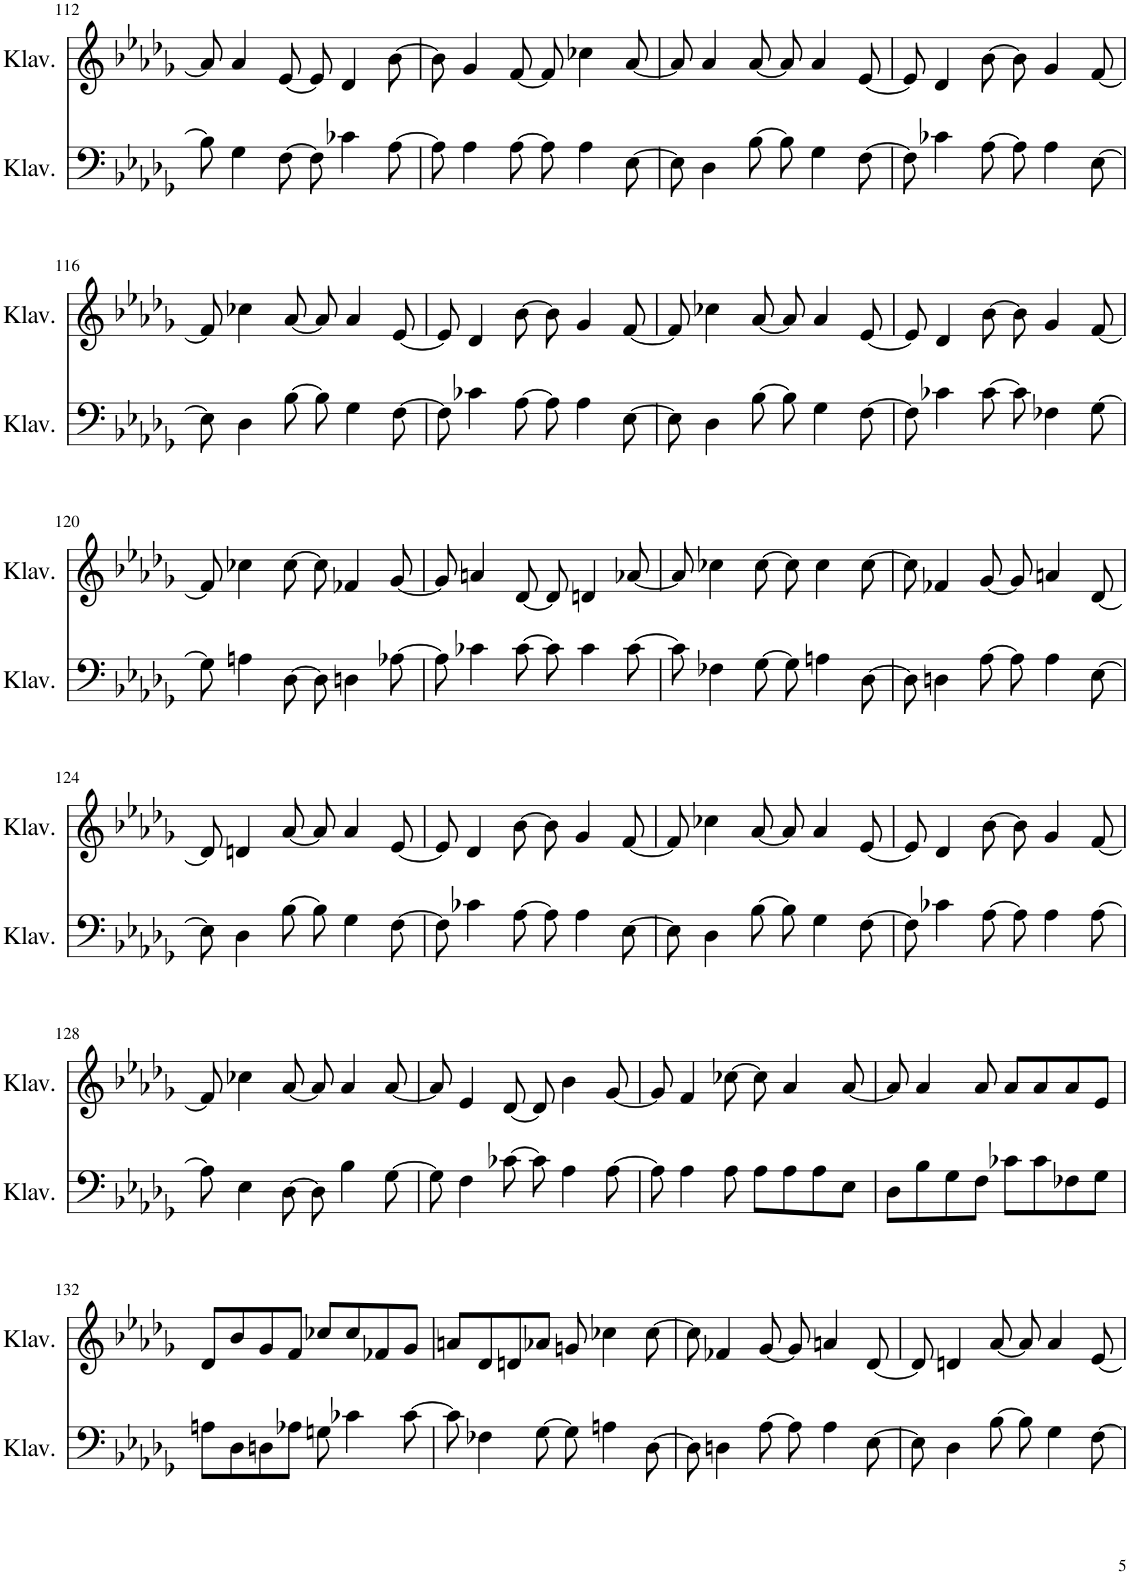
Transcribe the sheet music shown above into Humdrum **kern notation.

**kern	**kern
*part2	*part1
*staff2	*staff1
*I"Klavier	*I"Klavier
*I'Klav.	*I'Klav.
!!LO:PB:g=z
*clefF4	*clefG2
*k[b-e-a-d-g-]	*k[b-e-a-d-g-]
*M4/4	*M4/4
=112	=112
8B-\]	8a-/]
4G-\	4a-/
[8F\	[8e-/
8F\]	8e-/]
4c-X\	4d-/
[8A-\	[8b-\
=113	=113
8A-\]	8b-\]
4A-\	4g-/
[8A-\	[8f/
8A-\]	8f/]
4A-\	4cc-X\
[8E-\	[8a-/
=114	=114
8E-\]	8a-/]
4D-\	4a-/
[8B-\	[8a-/
8B-\]	8a-/]
4G-\	4a-/
[8F\	[8e-/
=115	=115
8F\]	8e-/]
4c-X\	4d-/
[8A-\	[8b-\
8A-\]	8b-\]
4A-\	4g-/
[8E-\	[8f/
!!LO:LB:g=z
=116	=116
8E-\]	8f/]
4D-\	4cc-X\
[8B-\	[8a-/
8B-\]	8a-/]
4G-\	4a-/
[8F\	[8e-/
=117	=117
8F\]	8e-/]
4c-X\	4d-/
[8A-\	[8b-\
8A-\]	8b-\]
4A-\	4g-/
[8E-\	[8f/
=118	=118
8E-\]	8f/]
4D-\	4cc-X\
[8B-\	[8a-/
8B-\]	8a-/]
4G-\	4a-/
[8F\	[8e-/
=119	=119
8F\]	8e-/]
4c-X\	4d-/
[8c-\	[8b-\
8c-\]	8b-\]
4F-X\	4g-/
[8G-\	[8f/
!!LO:LB:g=z
=120	=120
8G-\]	8f/]
4An\	4cc-X\
[8D-\	[8cc-\
8D-\]	8cc-\]
4Dn\	4f-X/
[8A-X\	[8g-/
=121	=121
8A-\]	8g-/]
4c-X\	4an/
[8c-\	[8d-/
8c-\]	8d-/]
4c-\	4dn/
[8c-\	[8a-X/
=122	=122
8c-\]	8a-/]
4F-X\	4cc-X\
[8G-\	[8cc-\
8G-\]	8cc-\]
4An\	4cc-\
[8D-\	[8cc-\
=123	=123
8D-\]	8cc-\]
4Dn\	4f-X/
[8A-\	[8g-/
8A-\]	8g-/]
4A-\	4an/
[8E-\	[8d-/
!!LO:LB:g=z
=124	=124
8E-\]	8d-/]
4D-\	4dn/
[8B-\	[8a-/
8B-\]	8a-/]
4G-\	4a-/
[8F\	[8e-/
=125	=125
8F\]	8e-/]
4c-X\	4d-/
[8A-\	[8b-\
8A-\]	8b-\]
4A-\	4g-/
[8E-\	[8f/
=126	=126
8E-\]	8f/]
4D-\	4cc-X\
[8B-\	[8a-/
8B-\]	8a-/]
4G-\	4a-/
[8F\	[8e-/
=127	=127
8F\]	8e-/]
4c-X\	4d-/
[8A-\	[8b-\
8A-\]	8b-\]
4A-\	4g-/
[8A-\	[8f/
!!LO:LB:g=z
=128	=128
8A-\]	8f/]
4E-\	4cc-X\
[8D-\	[8a-/
8D-\]	8a-/]
4B-\	4a-/
[8G-\	[8a-/
=129	=129
8G-\]	8a-/]
4F\	4e-/
[8c-X\	[8d-/
8c-\]	8d-/]
4A-\	4b-\
[8A-\	[8g-/
=130	=130
8A-\]	8g-/]
4A-\	4f/
8A-\	[8cc-X\
8A-\L	8cc-\]
8A-\	4a-/
8A-\	.
8E-\J	[8a-/
=131	=131
8D-\L	8a-/]
8B-\	4a-/
8G-\	.
8F\J	8a-/
8c-X\L	8a-/L
8c-\	8a-/
8F-X\	8a-/
8G-\J	8e-/J
!!LO:LB:g=z
=132	=132
8An\L	8d-/L
8D-\	8b-/
8Dn\	8g-/
8A-X\J	8f/J
8Gn\	8cc-X/L
4c-X\	8cc-/
.	8f-X/
[8c-\	8g-/J
=133	=133
8c-\]	8an/L
4F-X\	8d-/
.	8dn/
[8G-\	8a-X/J
8G-\]	8gn/
4An\	4cc-X\
[8D-\	[8cc-\
=134	=134
8D-\]	8cc-\]
4Dn\	4f-X/
[8A-\	[8g-/
8A-\]	8g-/]
4A-\	4an/
[8E-\	[8d-/
=135	=135
8E-\]	8d-/]
4D-\	4dn/
[8B-\	[8a-/
8B-\]	8a-/]
4G-\	4a-/
[8F\	[8e-/
=	=
*-	*-
